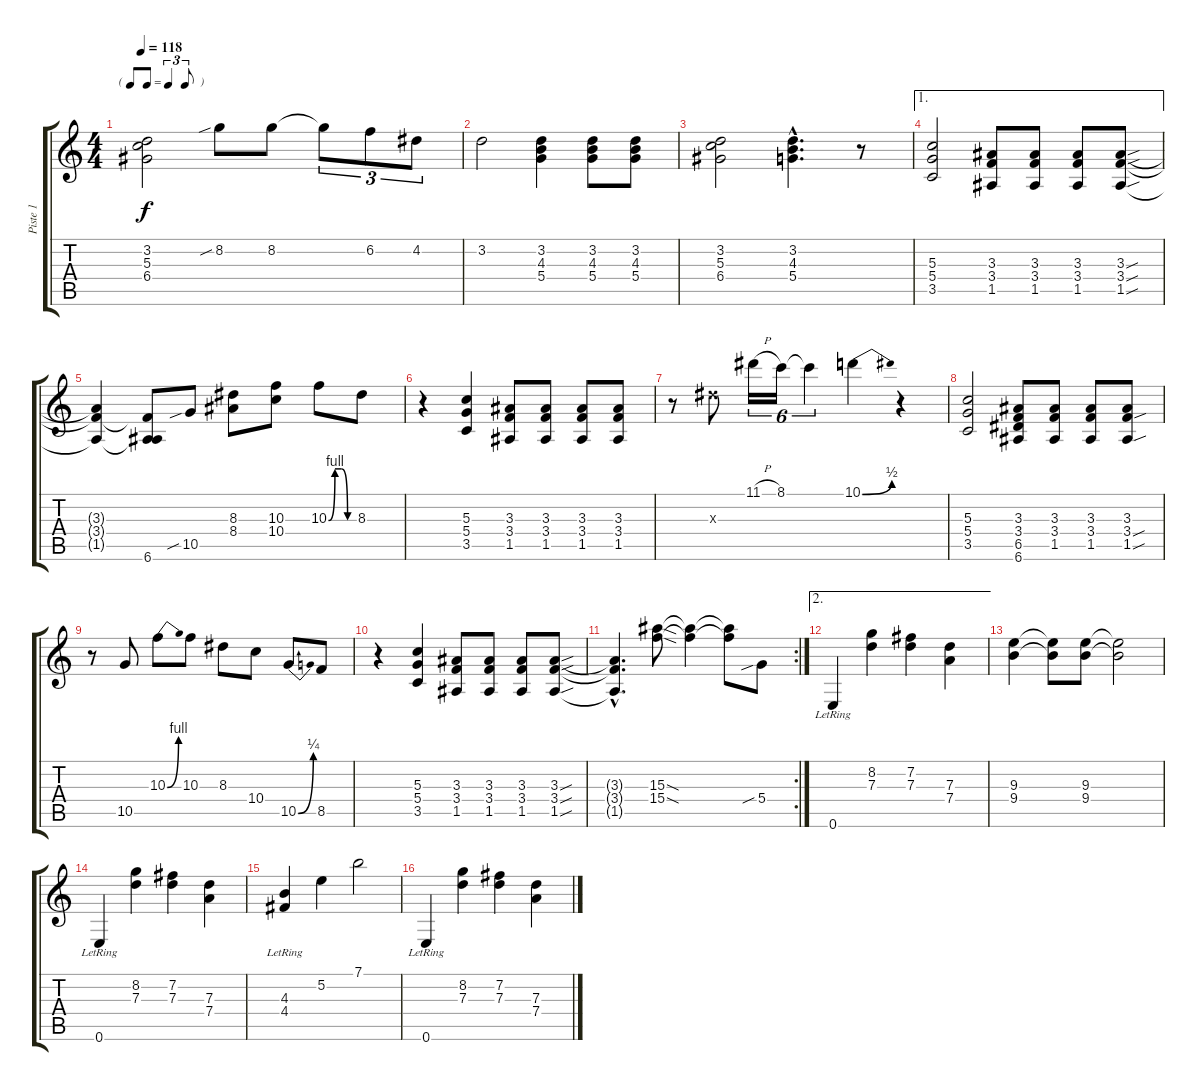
\track ("Piste 1" "Piste 1") {instrument electricguitarjazz}
\staff {score tabs}
\tuning (E4 B3 G3 D3 A2 E2) {hide}
\ts (4 4)
\tf triplet8th
\tempo 118
\clef g2
\ks c
(3.2 5.3 6.4).2{dy f} 8.2{sib}.8 8.2.8 8.2{t}.8{tu (3 2)} 6.2.8{tu (3 2)} 4.2.8{tu (3 2)} |
3.2.2 (3.2 4.3 5.4).4 (3.2 4.3 5.4).8 (3.2 4.3 5.4).8 |
(3.2 5.3 6.4).2 (3.2{hac} 4.3{hac} 5.4{hac}).4{d} r.8 |
\ae 1
(5.3 5.4 3.5).2 (3.3 3.4 1.5).8 (3.3 3.4 1.5).8 (3.3 3.4 1.5).8 (3.3{sou} 3.4{sou} 1.5{sou}).8 |
(3.3{t} 3.4{t} 1.5{t}).4 (3.4{t} 1.5{t} 6.6).8 10.5{sib}.8 (8.3 8.4).8 (10.3 10.4).8 10.3{be (custom 0 0 15 4 30 4 45 0 60 0)}.8 8.3.8 |
r.4 (5.3 5.4 3.5).4 (3.3 3.4 1.5).8 (3.3 3.4 1.5).8 (3.3 3.4 1.5).8 (3.3 3.4 1.5).8 |
r.8 8.3{x}.8 11.1{h}.16{tu (6 4)} 8.1.16{tu (6 4)} 8.1{t}.4{tu (6 4)} 10.1{be (bend 0 0 60 2)}.4 r.4 |
(5.3 5.4 3.5).2 (3.3 3.4 6.5 6.6).8 (3.3 3.4 1.5).8 (3.3 3.4 1.5).8 (3.3 3.4{sou} 1.5{sou}).8 |
r.8 10.5.8 10.3{be (bend 0 0 60 4)}.8 10.3.8 8.3.8 10.4.8 10.5{be (bend 0 0 60 1)}.8 8.5.8 |
r.4 (5.3 5.4 3.5).4 (3.3 3.4 1.5).8 (3.3 3.4 1.5).8 (3.3 3.4 1.5).8 (3.3{sou} 3.4{sou} 1.5{sou}).8 |
\rc 2
(3.3{hac t} 3.4{hac t} 1.5{hac t}).4{d} (15.3{sod} 15.4{sod}).8 (15.3{t} 15.4{t}).4 (15.3{t} 15.4{t}).8 5.4{sib}.8 |
\ae 2
0.6{lr}.4 (8.2 7.3).4 (7.2 7.3).4 (7.3 7.4).4 |
(9.3 9.4).4 (9.3{t} 9.4{t}).8 (9.3 9.4).8 (9.3{t} 9.4{t}).2 |
0.6{lr}.4 (8.2 7.3).4 (7.2 7.3).4 (7.3 7.4).4 |
(4.3{lr} 4.4{lr}).4 5.2.4 7.1.2 |
0.6{lr}.4 (8.2 7.3).4 (7.2 7.3).4 (7.3 7.4).4
